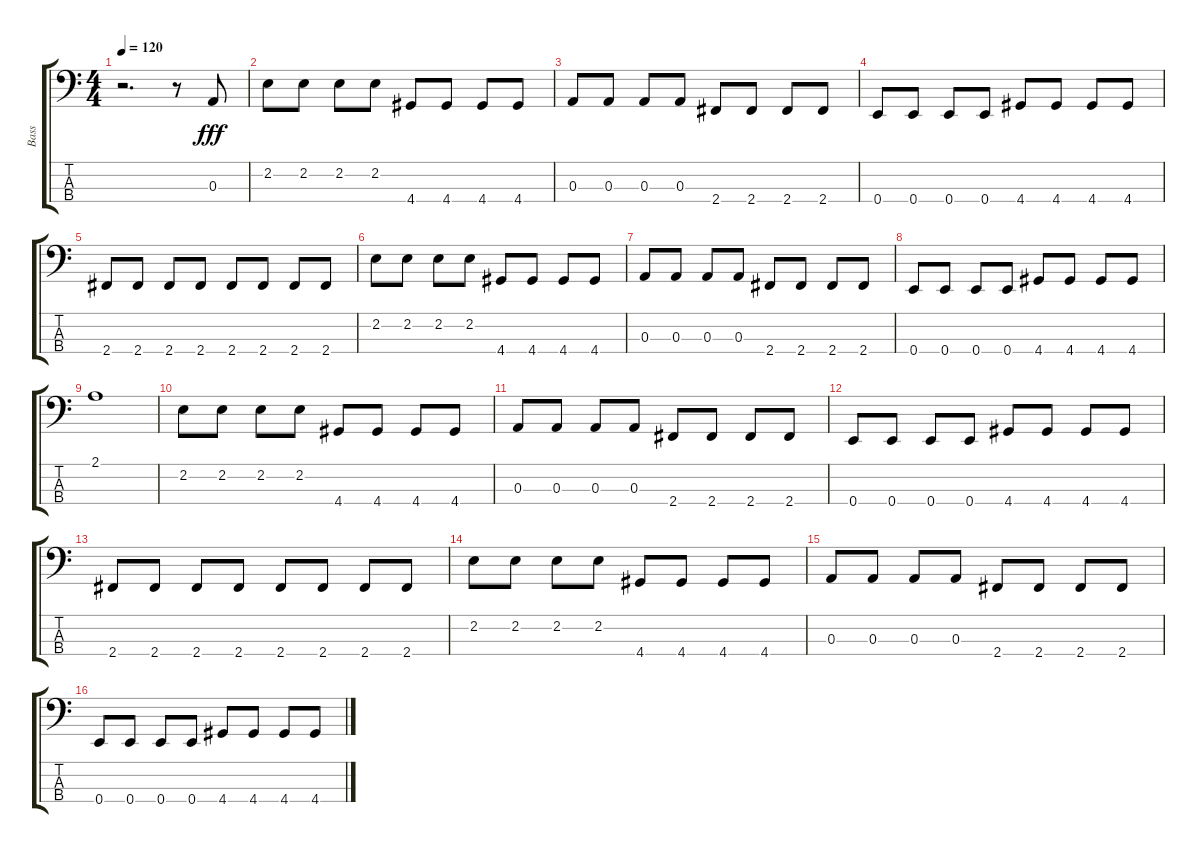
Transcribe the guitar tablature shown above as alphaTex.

\track ("Bass" "Bass") {instrument electricbassfinger}
\staff {score tabs}
\tuning (G2 D2 A1 E1) {hide}
\ts (4 4)
\tempo 120
\clef f4
\ks c
r.2{d dy fff instrument electricbassfinger} r.8 0.3.8 |
2.2.8 2.2.8 2.2.8 2.2.8 4.4.8 4.4.8 4.4.8 4.4.8 |
0.3.8 0.3.8 0.3.8 0.3.8 2.4.8 2.4.8 2.4.8 2.4.8 |
0.4.8 0.4.8 0.4.8 0.4.8 4.4.8 4.4.8 4.4.8 4.4.8 |
2.4.8 2.4.8 2.4.8 2.4.8 2.4.8 2.4.8 2.4.8 2.4.8 |
2.2.8 2.2.8 2.2.8 2.2.8 4.4.8 4.4.8 4.4.8 4.4.8 |
0.3.8 0.3.8 0.3.8 0.3.8 2.4.8 2.4.8 2.4.8 2.4.8 |
0.4.8 0.4.8 0.4.8 0.4.8 4.4.8 4.4.8 4.4.8 4.4.8 |
2.1.1 |
2.2.8 2.2.8 2.2.8 2.2.8 4.4.8 4.4.8 4.4.8 4.4.8 |
0.3.8 0.3.8 0.3.8 0.3.8 2.4.8 2.4.8 2.4.8 2.4.8 |
0.4.8 0.4.8 0.4.8 0.4.8 4.4.8 4.4.8 4.4.8 4.4.8 |
2.4.8 2.4.8 2.4.8 2.4.8 2.4.8 2.4.8 2.4.8 2.4.8 |
2.2.8 2.2.8 2.2.8 2.2.8 4.4.8 4.4.8 4.4.8 4.4.8 |
0.3.8 0.3.8 0.3.8 0.3.8 2.4.8 2.4.8 2.4.8 2.4.8 |
0.4.8 0.4.8 0.4.8 0.4.8 4.4.8 4.4.8 4.4.8 4.4.8
